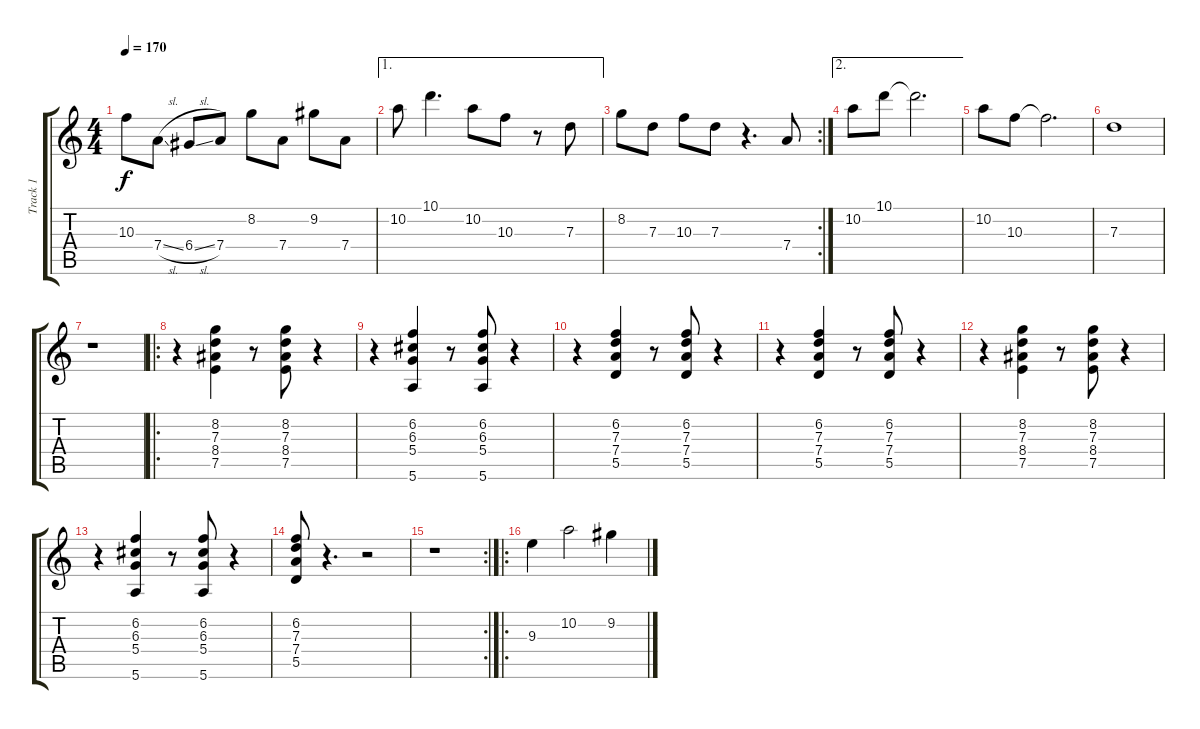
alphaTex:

\track ("Track 1" "Track 1") {instrument electricguitarjazz}
\staff {score tabs}
\tuning (E4 B3 G3 D3 A2 E2) {hide}
\ts (4 4)
\tempo 170
\clef g2
\ks c
10.3.8{dy f} 7.4{sl}.8 6.4{sl}.8 7.4.8 8.2.8 7.4.8 9.2.8 7.4.8 |
\ae 1
10.2.8 10.1.4{d} 10.2.8 10.3.8 r.8 7.3.8 |
\rc 2
8.2.8 7.3.8 10.3.8 7.3.8 r.4{d} 7.4.8 |
\ae 2
10.2.8 10.1.8 10.1{t}.2{d} |
10.2.8 10.3.8 10.3{t}.2{d} |
7.3.1 |
r.1 |
\ro
r.4 (8.2 7.3 8.4 7.5).4 r.8 (8.2 7.3 8.4 7.5).8 r.4 |
r.4 (6.2 6.3 5.4 5.6).4 r.8 (6.2 6.3 5.4 5.6).8 r.4 |
r.4 (6.2 7.3 7.4 5.5).4 r.8 (6.2 7.3 7.4 5.5).8 r.4 |
r.4 (6.2 7.3 7.4 5.5).4 r.8 (6.2 7.3 7.4 5.5).8 r.4 |
r.4 (8.2 7.3 8.4 7.5).4 r.8 (8.2 7.3 8.4 7.5).8 r.4 |
r.4 (6.2 6.3 5.4 5.6).4 r.8 (6.2 6.3 5.4 5.6).8 r.4 |
(6.2 7.3 7.4 5.5).8 r.4{d} r.2 |
\rc 2
r.1 |
\ro
9.3.4 10.2.2 9.2.4
